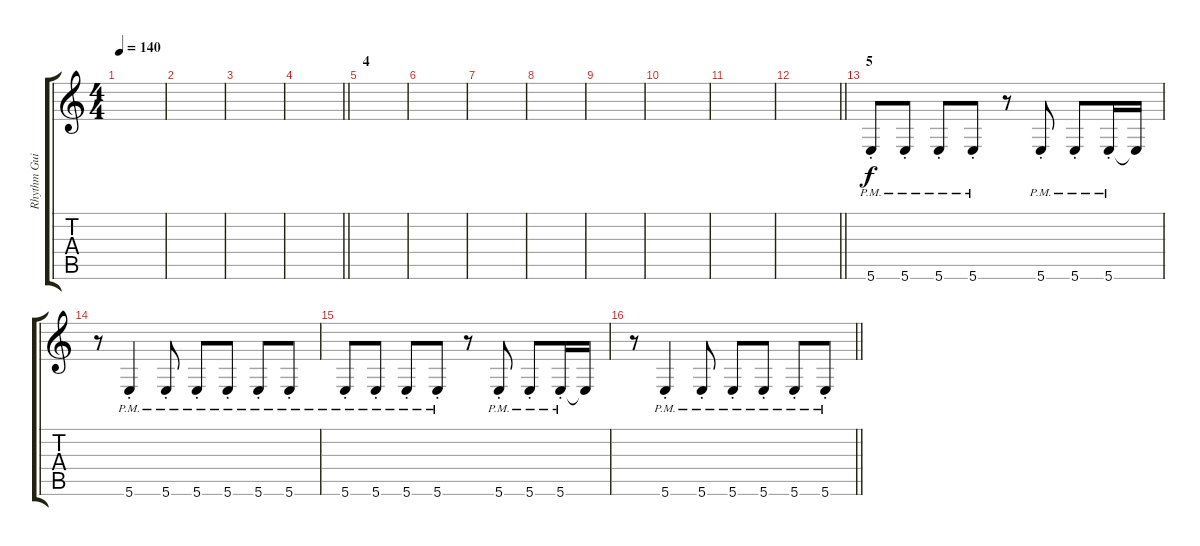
\track ("Rhythm Guitar 1" "Rhythm Gui") {instrument distortionguitar}
\staff {score tabs}
\tuning (Db4 Ab3 E3 B2 Gb2 B1) {hide}
\ts (4 4)
\tempo 140
\clef g2
\ks c
|
|
|
\barLineRight lightlight
|
\section ("" "4")
|
|
|
|
|
|
|
\barLineRight lightlight
|
\section ("" "5")
5.6{pm st}.8 5.6{pm st}.8 5.6{pm st}.8 5.6{pm st}.8 r.8 5.6{pm st}.8 5.6{pm st}.8 5.6{pm st}.16 5.6{t}.16 |
r.8 5.6{pm st}.4 5.6{pm st}.8 5.6{pm st}.8 5.6{pm st}.8 5.6{pm st}.8 5.6{pm st}.8 |
5.6{pm st}.8 5.6{pm st}.8 5.6{pm st}.8 5.6{pm st}.8 r.8 5.6{pm st}.8 5.6{pm st}.8 5.6{pm st}.16 5.6{t}.16 |
\barLineRight lightlight
r.8 5.6{pm st}.4 5.6{pm st}.8 5.6{pm st}.8 5.6{pm st}.8 5.6{pm st}.8 5.6{pm st}.8
